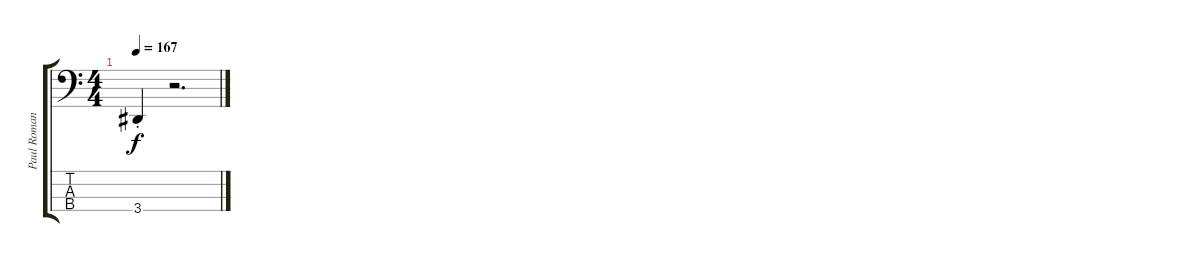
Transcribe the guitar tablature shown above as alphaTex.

\track ("Paul Romanko" "Paul Roman") {instrument electricbasspick}
\staff {score tabs}
\tuning (F2 C2 G1 C1) {hide}
\ts (4 4)
\tempo 167
\clef f4
\ks c
3.4{st}.4{dy f} r.2{d}
